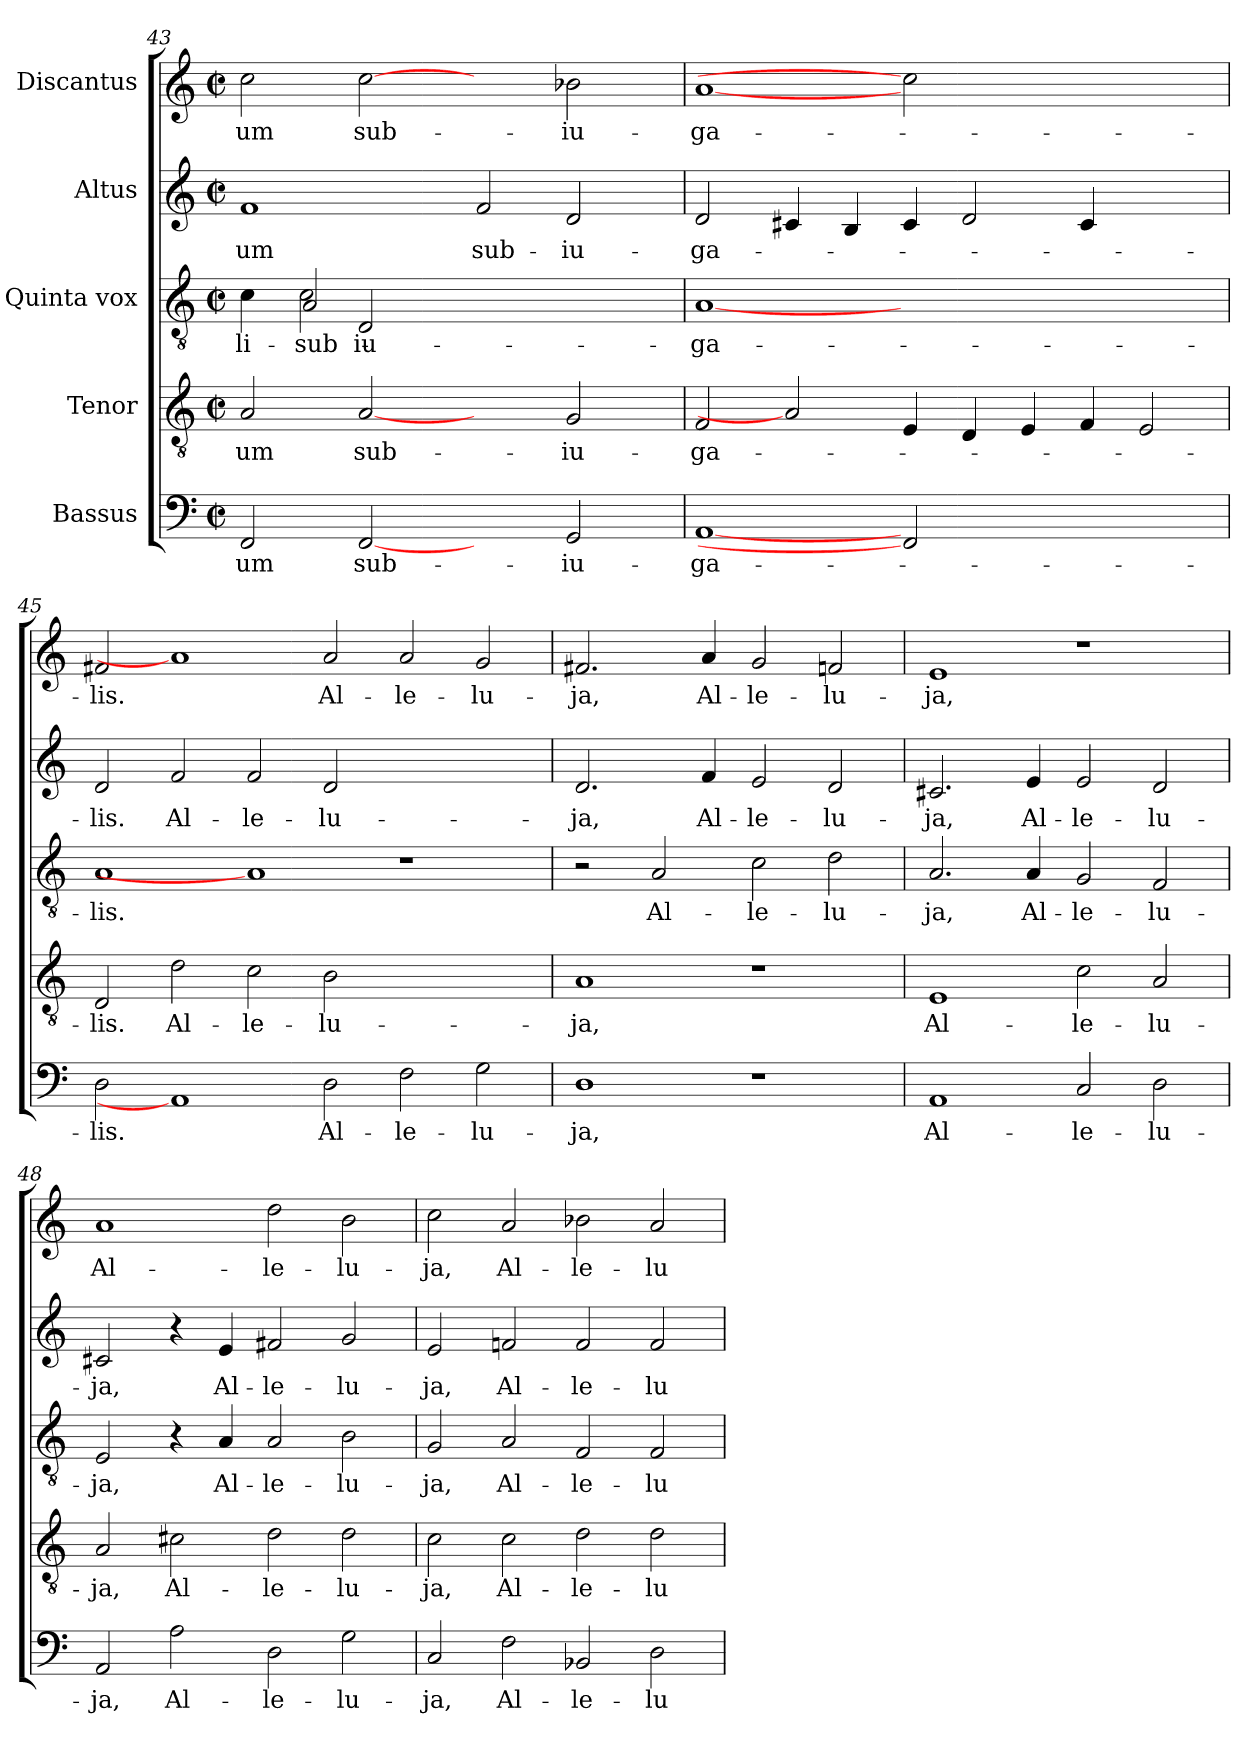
**kern	**text	**kern	**text	**kern	**text	**kern	**text	**kern	**text
*part5	*part5	*part4	*part4	*part3	*part3	*part2	*part2	*part1	*part1
*staff5	*staff5	*staff4	*staff4	*staff3	*staff3	*staff2	*staff2	*staff1	*staff1
*I"Bassus	*	*I"Tenor	*	*I"Quinta vox	*	*I"Altus	*	*I"Discantus	*
*clefF4	*	*clefGv2	*	*clefGv2	*	*clefG2	*	*clefG2	*
*k[]	*	*k[]	*	*k[]	*	*k[]	*	*k[]	*
*C:	*	*C:	*	*C:	*	*C:	*	*C:	*
*M2/2	*	*M2/2	*	*M2/2	*	*M2/2	*	*M2/2	*
*met(c|)	*	*met(c|)	*	*met(c|)	*	*met(c|)	*	*met(c|)	*
=43	=43	=43	=43	=43	=43	=43	=43	=43	=43
!	!LO:LY:b	!	!LO:LY:b	!	!LO:LY:b	!	!LO:LY:b	!	!LO:LY:b
*	*	*	*	*^	*	*	*	*	*
*	*	*	*	*	*^	*	*	*	*	*
2FF/	-um	2A/	-um	4c\	4ryy	2ryy	-li-	1f	-um	2cc\	-um
!	!	!	!	!	!	!	!LO:LY:b	!	!	!	!
!	!	!	!	!	!	!	!LO:LY:b	!	!	!	!
.	.	.	.	2c\	2A/	.	sub-	.	.	.	.
!	!LO:LY:b	!	!LO:LY:b	!	!	!	!LO:LY:b	!	!	!	!LO:LY:b
[2FF	sub-	[2A	sub-	.	.	2D/	-iu-	.	.	[2cc	sub-
.	.	.	.	1ryy	1ryy	.	.	.	.	.	.
!	!	!	!	!	!	!	!	!	!LO:LY:b	!	!
2ryy	.	2ryy	.	.	.	1ryy	.	2f/	sub-	2ryy	.
!	!LO:LY:b	!	!LO:LY:b	!	!	!	!	!	!LO:LY:b	!	!LO:LY:b
2GG/	-iu-	2G/	-iu-	.	.	.	.	2d/	-iu-	2b-X\	-iu-
.	.	.	.	4ryy	4ryy	.	.	.	.	.	.
*	*	*	*	*	*v	*v	*	*	*	*	*
!!LO:LB:g=z
=44	=44	=44	=44	=44	=44	=44	=44	=44	=44	=44
!	!LO:LY:b	!	!LO:LY:b	!	!	!LO:LY:b	!	!LO:LY:b	!	!LO:LY:b
*	*	*	*	*v	*v	*	*	*	*	*
[1AA	-ga-	2F/	-ga-	[1A	-ga-	2d/	-ga-	[1a	-ga-
.	.	2A]	.	.	.	4c#X/	.	.	.
.	.	.	.	.	.	4B/	.	.	.
2FF]	.	4E/	.	1.ryy	.	4c#/	.	2cc]	.
.	.	4D/	.	.	.	2d/	.	.	.
1ryy	.	4E/	.	.	.	.	.	1ryy	.
.	.	4F/	.	.	.	4c#/	.	.	.
.	.	2E/	.	.	.	2ryy	.	.	.
=45	=45	=45	=45	=45	=45	=45	=45	=45	=45
!	!LO:LY:b	!	!LO:LY:b	!	!LO:LY:b	!	!LO:LY:b	!	!LO:LY:b
2D\	-lis.	2D/	-lis.	1A	-lis.	2d/	-lis.	2f#X/	-lis.
!	!	!	!LO:LY:b	!	!	!	!LO:LY:b	!	!
1AA]	.	2d\	Al-	.	.	2f/	Al-	1a]	.
!	!	!	!LO:LY:b	!	!	!	!LO:LY:b	!	!
.	.	2c\	-le-	1A]	.	2f/	-le-	.	.
!	!LO:LY:b	!	!LO:LY:b	!	!	!	!LO:LY:b	!	!LO:LY:b
2D\	Al-	2B\	-lu-	.	.	2d/	-lu-	2a/	Al-
!	!LO:LY:b	!	!	!	!	!	!	!	!LO:LY:b
2F\	-le-	1ryy	.	1r	.	1ryy	.	2a/	-le-
!	!LO:LY:b	!	!	!	!	!	!	!	!LO:LY:b
2G\	-lu-	.	.	.	.	.	.	2g/	-lu-
=46	=46	=46	=46	=46	=46	=46	=46	=46	=46
!	!LO:LY:b	!	!LO:LY:b	!	!	!	!LO:LY:b	!	!LO:LY:b
1D	-ja,	1A	-ja,	2r	.	2.d/	-ja,	2.f#X/	-ja,
!	!	!	!	!	!LO:LY:b	!	!	!	!
.	.	.	.	2A/	Al-	.	.	.	.
!	!	!	!	!	!	!	!LO:LY:b	!	!LO:LY:b
.	.	.	.	.	.	4f/	Al-	4a/	Al-
!	!	!	!	!	!LO:LY:b	!	!LO:LY:b	!	!LO:LY:b
1r	.	1r	.	2c\	-le-	2e/	-le-	2g/	-le-
!	!	!	!	!	!LO:LY:b	!	!LO:LY:b	!	!LO:LY:b
.	.	.	.	2d\	-lu-	2d/	-lu-	2fn/	-lu-
=47	=47	=47	=47	=47	=47	=47	=47	=47	=47
!	!LO:LY:b	!	!LO:LY:b	!	!LO:LY:b	!	!LO:LY:b	!	!LO:LY:b
1AA	Al-	1E	Al-	2.A/	-ja,	2.c#X/	-ja,	1e	-ja,
!	!	!	!	!	!LO:LY:b	!	!LO:LY:b	!	!
.	.	.	.	4A/	Al-	4e/	Al-	.	.
!	!LO:LY:b	!	!LO:LY:b	!	!LO:LY:b	!	!LO:LY:b	!	!
2C/	-le-	2c\	-le-	2G/	-le-	2e/	-le-	1r	.
!	!LO:LY:b	!	!LO:LY:b	!	!LO:LY:b	!	!LO:LY:b	!	!
2D\	-lu-	2A/	-lu-	2F/	-lu-	2d/	-lu-	.	.
=48	=48	=48	=48	=48	=48	=48	=48	=48	=48
!	!LO:LY:b	!	!LO:LY:b	!	!LO:LY:b	!	!LO:LY:b	!	!LO:LY:b
2AA/	-ja,	2A/	-ja,	2E/	-ja,	2c#X/	-ja,	1a	Al-
!	!LO:LY:b	!	!LO:LY:b	!	!	!	!	!	!
2A\	Al-	2c#X\	Al-	4r	.	4r	.	.	.
!	!	!	!	!	!LO:LY:b	!	!LO:LY:b	!	!
.	.	.	.	4A/	Al-	4e/	Al-	.	.
!	!LO:LY:b	!	!LO:LY:b	!	!LO:LY:b	!	!LO:LY:b	!	!LO:LY:b
2D\	-le-	2d\	-le-	2A/	-le-	2f#X/	-le-	2dd\	-le-
!	!LO:LY:b	!	!LO:LY:b	!	!LO:LY:b	!	!LO:LY:b	!	!LO:LY:b
2G\	-lu-	2d\	-lu-	2B\	-lu-	2g/	-lu-	2b\	-lu-
!!LO:PB:g=z
=49	=49	=49	=49	=49	=49	=49	=49	=49	=49
!	!LO:LY:b	!	!LO:LY:b	!	!LO:LY:b	!	!LO:LY:b	!	!LO:LY:b
2C/	-ja,	2c\	-ja,	2G/	-ja,	2e/	-ja,	2cc\	-ja,
!	!LO:LY:b	!	!LO:LY:b	!	!LO:LY:b	!	!LO:LY:b	!	!LO:LY:b
2F\	Al-	2c\	Al-	2A/	Al-	2fn/	Al-	2a/	Al-
!	!LO:LY:b	!	!LO:LY:b	!	!LO:LY:b	!	!LO:LY:b	!	!LO:LY:b
2BB-X/	-le-	2d\	-le-	2F/	-le-	2f/	-le-	2b-X\	-le-
!	!LO:LY:b	!	!LO:LY:b	!	!LO:LY:b	!	!LO:LY:b	!	!LO:LY:b
2D\	-lu-	2d\	-lu-	2F/	-lu-	2f/	-lu-	2a/	-lu-
=	=	=	=	=	=	=	=	=	=
*-	*-	*-	*-	*-	*-	*-	*-	*-	*-
